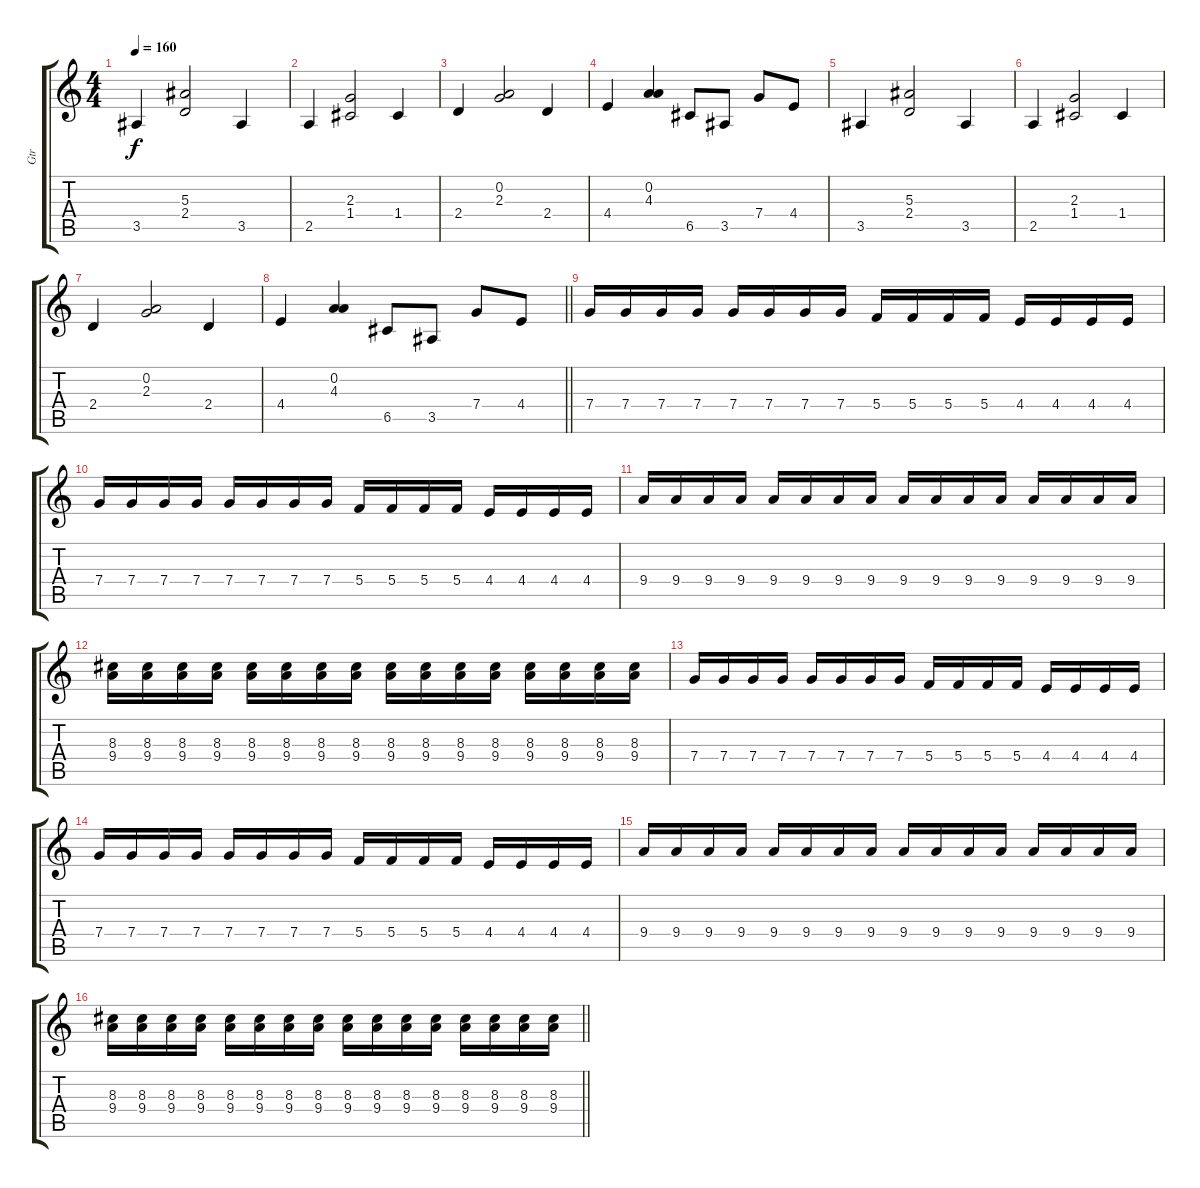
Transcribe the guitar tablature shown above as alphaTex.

\track ("Gtr" "Gtr") {instrument distortionguitar}
\staff {score tabs}
\tuning (D4 A3 F3 C3 G2 D2) {hide}
\ts (4 4)
\tempo 160
\clef g2
\ks c
3.5.4{dy f} (5.3 2.4).2 3.5.4 |
2.5.4 (2.3 1.4).2 1.4.4 |
2.4.4 (0.2 2.3).2 2.4.4 |
4.4.4 (0.2 4.3).4 6.5.8 3.5.8 7.4.8 4.4.8 |
3.5.4 (5.3 2.4).2 3.5.4 |
2.5.4 (2.3 1.4).2 1.4.4 |
2.4.4 (0.2 2.3).2 2.4.4 |
\barLineRight lightlight
4.4.4 (0.2 4.3).4 6.5.8 3.5.8 7.4.8 4.4.8 |
7.4.16 7.4.16 7.4.16 7.4.16 7.4.16 7.4.16 7.4.16 7.4.16 5.4.16 5.4.16 5.4.16 5.4.16 4.4.16 4.4.16 4.4.16 4.4.16 |
7.4.16 7.4.16 7.4.16 7.4.16 7.4.16 7.4.16 7.4.16 7.4.16 5.4.16 5.4.16 5.4.16 5.4.16 4.4.16 4.4.16 4.4.16 4.4.16 |
9.4.16 9.4.16 9.4.16 9.4.16 9.4.16 9.4.16 9.4.16 9.4.16 9.4.16 9.4.16 9.4.16 9.4.16 9.4.16 9.4.16 9.4.16 9.4.16 |
(8.3 9.4).16 (8.3 9.4).16 (8.3 9.4).16 (8.3 9.4).16 (8.3 9.4).16 (8.3 9.4).16 (8.3 9.4).16 (8.3 9.4).16 (8.3 9.4).16 (8.3 9.4).16 (8.3 9.4).16 (8.3 9.4).16 (8.3 9.4).16 (8.3 9.4).16 (8.3 9.4).16 (8.3 9.4).16 |
7.4.16 7.4.16 7.4.16 7.4.16 7.4.16 7.4.16 7.4.16 7.4.16 5.4.16 5.4.16 5.4.16 5.4.16 4.4.16 4.4.16 4.4.16 4.4.16 |
7.4.16 7.4.16 7.4.16 7.4.16 7.4.16 7.4.16 7.4.16 7.4.16 5.4.16 5.4.16 5.4.16 5.4.16 4.4.16 4.4.16 4.4.16 4.4.16 |
9.4.16 9.4.16 9.4.16 9.4.16 9.4.16 9.4.16 9.4.16 9.4.16 9.4.16 9.4.16 9.4.16 9.4.16 9.4.16 9.4.16 9.4.16 9.4.16 |
\barLineRight lightlight
(8.3 9.4).16 (8.3 9.4).16 (8.3 9.4).16 (8.3 9.4).16 (8.3 9.4).16 (8.3 9.4).16 (8.3 9.4).16 (8.3 9.4).16 (8.3 9.4).16 (8.3 9.4).16 (8.3 9.4).16 (8.3 9.4).16 (8.3 9.4).16 (8.3 9.4).16 (8.3 9.4).16 (8.3 9.4).16
